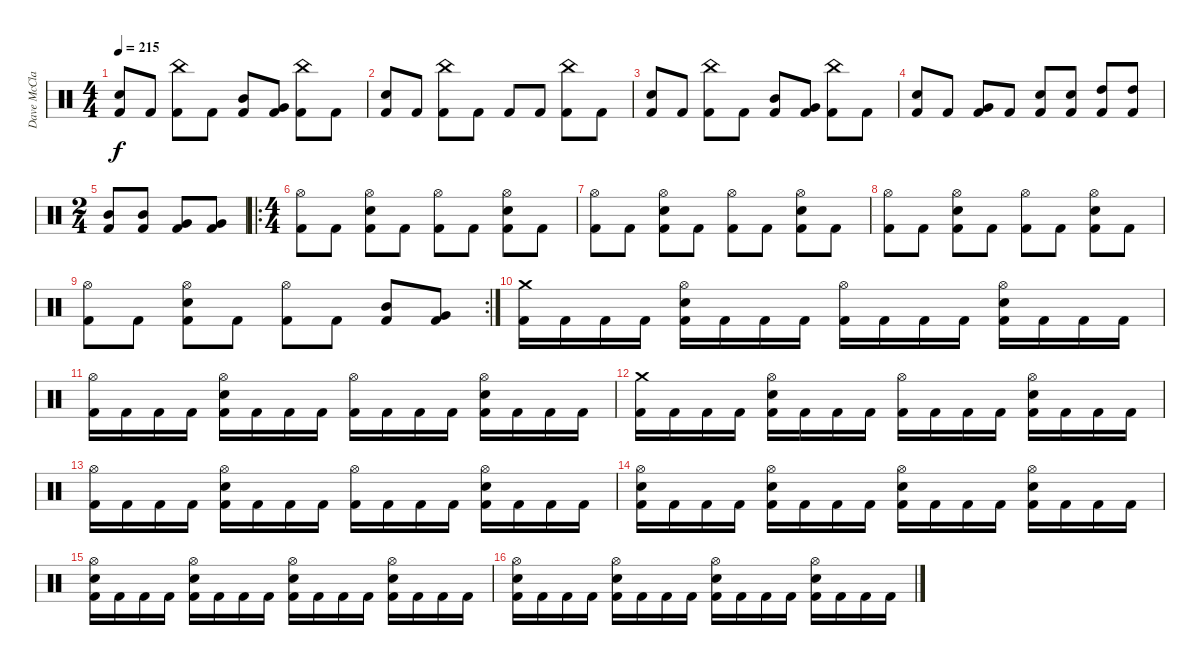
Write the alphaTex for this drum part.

\track ("Dave McClain" "Dave McCla") {instrument percussion}
\staff {score}
\articulation defaults
\ts (4 4)
\tempo 215
\clef neutral
\ks c
("Electric Snare (hit)" "Kick (hit) 2").8{dy f} "Kick (hit) 2".8 ("China (hit)" "Kick (hit) 2").8 "Kick (hit) 2".8 ("Mid Tom (hit)" "Kick (hit) 2").8 ("Very Low Tom (hit)" "Kick (hit) 2").8 ("China (hit)" "Kick (hit) 2").8 "Kick (hit) 2".8 |
("Electric Snare (hit)" "Kick (hit) 2").8 "Kick (hit) 2".8 ("China (hit)" "Kick (hit) 2").8 "Kick (hit) 2".8 "Kick (hit) 2".8 "Kick (hit) 2".8 ("China (hit)" "Kick (hit) 2").8 "Kick (hit) 2".8 |
("Electric Snare (hit)" "Kick (hit) 2").8 "Kick (hit) 2".8 ("China (hit)" "Kick (hit) 2").8 "Kick (hit) 2".8 ("Mid Tom (hit)" "Kick (hit) 2").8 ("Very Low Tom (hit)" "Kick (hit) 2").8 ("China (hit)" "Kick (hit) 2").8 "Kick (hit) 2".8 |
("Electric Snare (hit)" "Kick (hit) 2").8 "Kick (hit) 2".8 ("Very Low Tom (hit)" "Kick (hit) 2").8 "Kick (hit) 2".8 ("Electric Snare (hit)" "Kick (hit) 2").8 ("Electric Snare (hit)" "Kick (hit) 2").8 ("High Tom (hit)" "Kick (hit) 2").8 ("High Tom (hit)" "Kick (hit) 2").8 |
\ts (2 4)
("Mid Tom (hit)" "Kick (hit) 2").8 ("Mid Tom (hit)" "Kick (hit) 2").8 ("Very Low Tom (hit)" "Kick (hit) 2").8 ("Very Low Tom (hit)" "Kick (hit) 2").8 |
\ro
\ts (4 4)
("Hi-Hat (open)" "Kick (hit) 2").8 "Kick (hit) 2".8 ("Hi-Hat (open)" "Electric Snare (hit)" "Kick (hit) 2").8 "Kick (hit) 2".8 ("Hi-Hat (open)" "Kick (hit) 2").8 "Kick (hit) 2".8 ("Hi-Hat (open)" "Electric Snare (hit)" "Kick (hit) 2").8 "Kick (hit) 2".8 |
("Hi-Hat (open)" "Kick (hit) 2").8 "Kick (hit) 2".8 ("Hi-Hat (open)" "Electric Snare (hit)" "Kick (hit) 2").8 "Kick (hit) 2".8 ("Hi-Hat (open)" "Kick (hit) 2").8 "Kick (hit) 2".8 ("Hi-Hat (open)" "Electric Snare (hit)" "Kick (hit) 2").8 "Kick (hit) 2".8 |
("Hi-Hat (open)" "Kick (hit) 2").8 "Kick (hit) 2".8 ("Hi-Hat (open)" "Electric Snare (hit)" "Kick (hit) 2").8 "Kick (hit) 2".8 ("Hi-Hat (open)" "Kick (hit) 2").8 "Kick (hit) 2".8 ("Hi-Hat (open)" "Electric Snare (hit)" "Kick (hit) 2").8 "Kick (hit) 2".8 |
\rc 2
("Hi-Hat (open)" "Kick (hit) 2").8 "Kick (hit) 2".8 ("Hi-Hat (open)" "Electric Snare (hit)" "Kick (hit) 2").8 "Kick (hit) 2".8 ("Hi-Hat (open)" "Kick (hit) 2").8 "Kick (hit) 2".8 ("Mid Tom (hit)" "Kick (hit) 2").8 ("Very Low Tom (hit)" "Kick (hit) 2").8 |
("Crash medium (hit)" "Kick (hit) 2").16 "Kick (hit) 2".16 "Kick (hit) 2".16 "Kick (hit) 2".16 ("Hi-Hat (open)" "Electric Snare (hit)" "Kick (hit) 2").16 "Kick (hit) 2".16 "Kick (hit) 2".16 "Kick (hit) 2".16 ("Hi-Hat (open)" "Kick (hit) 2").16 "Kick (hit) 2".16 "Kick (hit) 2".16 "Kick (hit) 2".16 ("Hi-Hat (open)" "Electric Snare (hit)" "Kick (hit) 2").16 "Kick (hit) 2".16 "Kick (hit) 2".16 "Kick (hit) 2".16 |
("Hi-Hat (open)" "Kick (hit) 2").16 "Kick (hit) 2".16 "Kick (hit) 2".16 "Kick (hit) 2".16 ("Hi-Hat (open)" "Electric Snare (hit)" "Kick (hit) 2").16 "Kick (hit) 2".16 "Kick (hit) 2".16 "Kick (hit) 2".16 ("Hi-Hat (open)" "Kick (hit) 2").16 "Kick (hit) 2".16 "Kick (hit) 2".16 "Kick (hit) 2".16 ("Hi-Hat (open)" "Electric Snare (hit)" "Kick (hit) 2").16 "Kick (hit) 2".16 "Kick (hit) 2".16 "Kick (hit) 2".16 |
("Crash medium (hit)" "Kick (hit) 2").16 "Kick (hit) 2".16 "Kick (hit) 2".16 "Kick (hit) 2".16 ("Hi-Hat (open)" "Electric Snare (hit)" "Kick (hit) 2").16 "Kick (hit) 2".16 "Kick (hit) 2".16 "Kick (hit) 2".16 ("Hi-Hat (open)" "Kick (hit) 2").16 "Kick (hit) 2".16 "Kick (hit) 2".16 "Kick (hit) 2".16 ("Hi-Hat (open)" "Electric Snare (hit)" "Kick (hit) 2").16 "Kick (hit) 2".16 "Kick (hit) 2".16 "Kick (hit) 2".16 |
("Hi-Hat (open)" "Kick (hit) 2").16 "Kick (hit) 2".16 "Kick (hit) 2".16 "Kick (hit) 2".16 ("Hi-Hat (open)" "Electric Snare (hit)" "Kick (hit) 2").16 "Kick (hit) 2".16 "Kick (hit) 2".16 "Kick (hit) 2".16 ("Hi-Hat (open)" "Kick (hit) 2").16 "Kick (hit) 2".16 "Kick (hit) 2".16 "Kick (hit) 2".16 ("Hi-Hat (open)" "Electric Snare (hit)" "Kick (hit) 2").16 "Kick (hit) 2".16 "Kick (hit) 2".16 "Kick (hit) 2".16 |
("Hi-Hat (open)" "Electric Snare (hit)" "Kick (hit) 2").16 "Kick (hit) 2".16 "Kick (hit) 2".16 "Kick (hit) 2".16 ("Hi-Hat (open)" "Electric Snare (hit)" "Kick (hit) 2").16 "Kick (hit) 2".16 "Kick (hit) 2".16 "Kick (hit) 2".16 ("Hi-Hat (open)" "Electric Snare (hit)" "Kick (hit) 2").16 "Kick (hit) 2".16 "Kick (hit) 2".16 "Kick (hit) 2".16 ("Hi-Hat (open)" "Electric Snare (hit)" "Kick (hit) 2").16 "Kick (hit) 2".16 "Kick (hit) 2".16 "Kick (hit) 2".16 |
("Hi-Hat (open)" "Electric Snare (hit)" "Kick (hit) 2").16 "Kick (hit) 2".16 "Kick (hit) 2".16 "Kick (hit) 2".16 ("Hi-Hat (open)" "Electric Snare (hit)" "Kick (hit) 2").16 "Kick (hit) 2".16 "Kick (hit) 2".16 "Kick (hit) 2".16 ("Hi-Hat (open)" "Electric Snare (hit)" "Kick (hit) 2").16 "Kick (hit) 2".16 "Kick (hit) 2".16 "Kick (hit) 2".16 ("Hi-Hat (open)" "Electric Snare (hit)" "Kick (hit) 2").16 "Kick (hit) 2".16 "Kick (hit) 2".16 "Kick (hit) 2".16 |
("Hi-Hat (open)" "Electric Snare (hit)" "Kick (hit) 2").16 "Kick (hit) 2".16 "Kick (hit) 2".16 "Kick (hit) 2".16 ("Hi-Hat (open)" "Electric Snare (hit)" "Kick (hit) 2").16 "Kick (hit) 2".16 "Kick (hit) 2".16 "Kick (hit) 2".16 ("Hi-Hat (open)" "Electric Snare (hit)" "Kick (hit) 2").16 "Kick (hit) 2".16 "Kick (hit) 2".16 "Kick (hit) 2".16 ("Hi-Hat (open)" "Electric Snare (hit)" "Kick (hit) 2").16 "Kick (hit) 2".16 "Kick (hit) 2".16 "Kick (hit) 2".16
